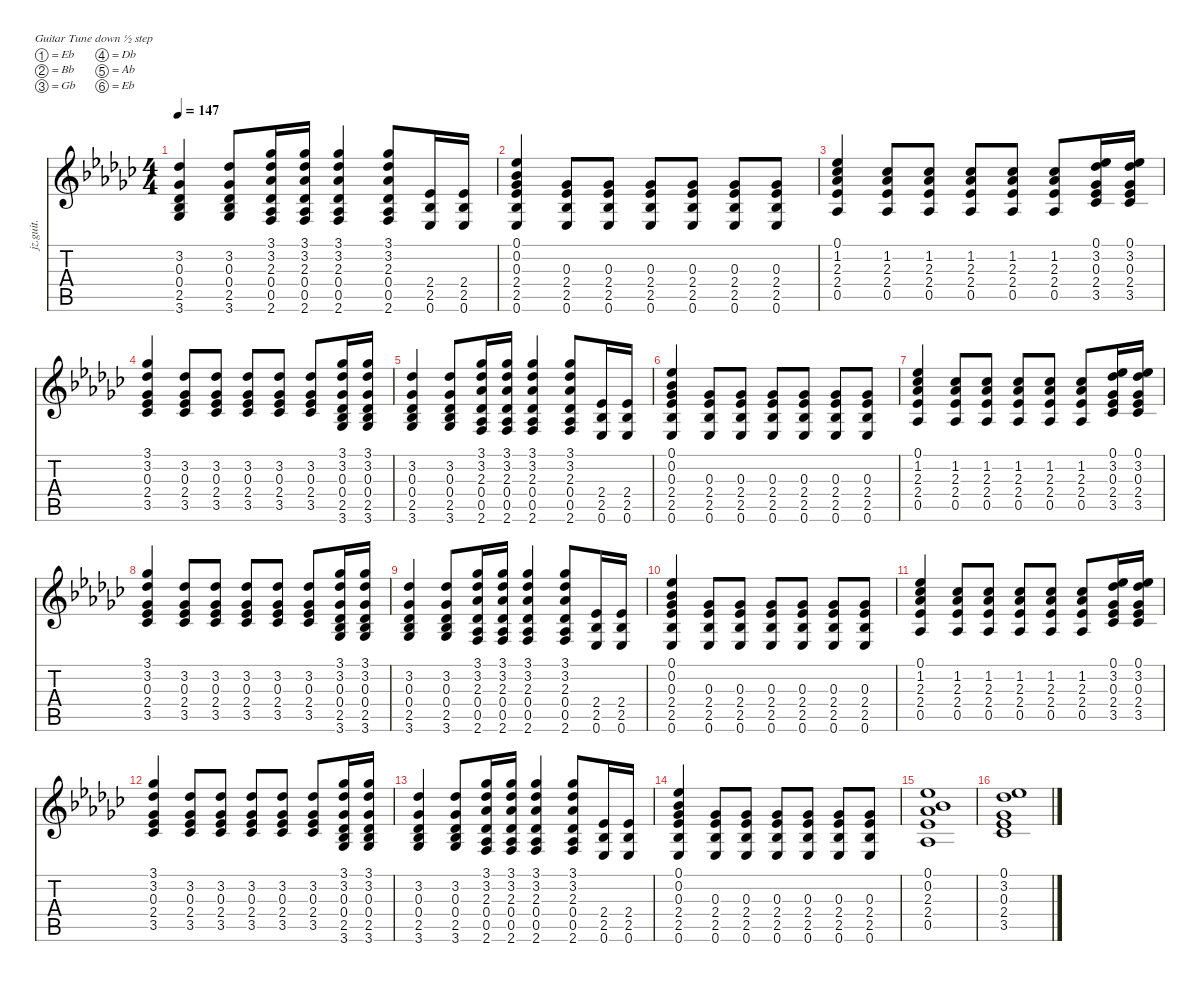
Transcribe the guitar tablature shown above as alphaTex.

\defaultSystemsLayout 8
\hideDynamics
\bracketExtendMode nobrackets
\otherSystemsTrackNameOrientation horizontal
\track ("Guitar (Billy)" "jz.guit.") {defaultSystemsLayout 4 instrument electricguitarjazz}
\staff {score tabs}
\tuning (Eb4 Bb3 Gb3 Db3 Ab2 Eb2)
\ts (4 4)
\tempo 147
\clef g2
\ks ebminor
(3.2{acc b} 0.3{acc b} 0.4{acc b} 2.5{acc b} 3.6{acc b}).4{dy f beam Up} (3.2{acc b} 0.3{acc b} 0.4{acc b} 2.5{acc b} 3.6{acc b}).8{beam Up} (3.1{acc b} 3.2{acc b} 2.3{acc b} 0.4{acc b} 0.5{acc b} 2.6{acc forcenatural}).16{beam Up} (3.1{acc b} 3.2{acc b} 2.3{acc b} 0.4{acc b} 0.5{acc b} 2.6{acc forcenatural}).16{beam Up} (3.1{acc b} 3.2{acc b} 2.3{acc b} 0.4{acc b} 0.5{acc b} 2.6{acc forcenatural}).4{beam Up} (3.1{acc b} 3.2{acc b} 2.3{acc b} 0.4{acc b} 0.5{acc b} 2.6{acc forcenatural}).8{beam Up} (2.4{acc b} 2.5{acc b} 0.6{acc b}).16{beam Up} (2.4{acc b} 2.5{acc b} 0.6{acc b}).16{beam Up} |
(0.1{acc b} 0.2{acc b} 0.3{acc b} 2.4{acc b} 2.5{acc b} 0.6{acc b}).4{beam Up} (0.3{acc b} 2.4{acc b} 2.5{acc b} 0.6{acc b}).8{beam Up} (0.3{acc b} 2.4{acc b} 2.5{acc b} 0.6{acc b}).8{beam Up} (0.3{acc b} 2.4{acc b} 2.5{acc b} 0.6{acc b}).8{beam Up} (0.3{acc b} 2.4{acc b} 2.5{acc b} 0.6{acc b}).8{beam Up} (0.3{acc b} 2.4{acc b} 2.5{acc b} 0.6{acc b}).8{beam Up} (0.3{acc b} 2.4{acc b} 2.5{acc b} 0.6{acc b}).8{beam Up} |
(0.1{acc b} 1.2{acc b} 2.3{acc b} 2.4{acc b} 0.5{acc b}).4{beam Up} (1.2{acc b} 2.3{acc b} 2.4{acc b} 0.5{acc b}).8{beam Up} (1.2{acc b} 2.3{acc b} 2.4{acc b} 0.5{acc b}).8{beam Up} (1.2{acc b} 2.3{acc b} 2.4{acc b} 0.5{acc b}).8{beam Up} (1.2{acc b} 2.3{acc b} 2.4{acc b} 0.5{acc b}).8{beam Up} (1.2{acc b} 2.3{acc b} 2.4{acc b} 0.5{acc b}).8{beam Up} (0.1{acc b} 3.2{acc b} 0.3{acc b} 2.4{acc b} 3.5{acc b}).16{beam Up} (0.1{acc b} 3.2{acc b} 0.3{acc b} 2.4{acc b} 3.5{acc b}).16{beam Up} |
(3.1{acc b} 3.2{acc b} 0.3{acc b} 2.4{acc b} 3.5{acc b}).4{beam Up} (3.2{acc b} 0.3{acc b} 2.4{acc b} 3.5{acc b}).8{beam Up} (3.2{acc b} 0.3{acc b} 2.4{acc b} 3.5{acc b}).8{beam Up} (3.2{acc b} 0.3{acc b} 2.4{acc b} 3.5{acc b}).8{beam Up} (3.2{acc b} 0.3{acc b} 2.4{acc b} 3.5{acc b}).8{beam Up} (3.2{acc b} 0.3{acc b} 2.4{acc b} 3.5{acc b}).8{beam Up} (3.1{acc b} 3.2{acc b} 0.3{acc b} 0.4{acc b} 2.5{acc b} 3.6{acc b}).16{beam Up} (3.1{acc b} 3.2{acc b} 0.3{acc b} 0.4{acc b} 2.5{acc b} 3.6{acc b}).16{beam Up} |
(3.2{acc b} 0.3{acc b} 0.4{acc b} 2.5{acc b} 3.6{acc b}).4{beam Up} (3.2{acc b} 0.3{acc b} 0.4{acc b} 2.5{acc b} 3.6{acc b}).8{beam Up} (3.1{acc b} 3.2{acc b} 2.3{acc b} 0.4{acc b} 0.5{acc b} 2.6{acc forcenatural}).16{beam Up} (3.1{acc b} 3.2{acc b} 2.3{acc b} 0.4{acc b} 0.5{acc b} 2.6{acc forcenatural}).16{beam Up} (3.1{acc b} 3.2{acc b} 2.3{acc b} 0.4{acc b} 0.5{acc b} 2.6{acc forcenatural}).4{beam Up} (3.1{acc b} 3.2{acc b} 2.3{acc b} 0.4{acc b} 0.5{acc b} 2.6{acc forcenatural}).8{beam Up} (2.4{acc b} 2.5{acc b} 0.6{acc b}).16{beam Up} (2.4{acc b} 2.5{acc b} 0.6{acc b}).16{beam Up} |
(0.1{acc b} 0.2{acc b} 0.3{acc b} 2.4{acc b} 2.5{acc b} 0.6{acc b}).4{beam Up} (0.3{acc b} 2.4{acc b} 2.5{acc b} 0.6{acc b}).8{beam Up} (0.3{acc b} 2.4{acc b} 2.5{acc b} 0.6{acc b}).8{beam Up} (0.3{acc b} 2.4{acc b} 2.5{acc b} 0.6{acc b}).8{beam Up} (0.3{acc b} 2.4{acc b} 2.5{acc b} 0.6{acc b}).8{beam Up} (0.3{acc b} 2.4{acc b} 2.5{acc b} 0.6{acc b}).8{beam Up} (0.3{acc b} 2.4{acc b} 2.5{acc b} 0.6{acc b}).8{beam Up} |
(0.1{acc b} 1.2{acc b} 2.3{acc b} 2.4{acc b} 0.5{acc b}).4{beam Up} (1.2{acc b} 2.3{acc b} 2.4{acc b} 0.5{acc b}).8{beam Up} (1.2{acc b} 2.3{acc b} 2.4{acc b} 0.5{acc b}).8{beam Up} (1.2{acc b} 2.3{acc b} 2.4{acc b} 0.5{acc b}).8{beam Up} (1.2{acc b} 2.3{acc b} 2.4{acc b} 0.5{acc b}).8{beam Up} (1.2{acc b} 2.3{acc b} 2.4{acc b} 0.5{acc b}).8{beam Up} (0.1{acc b} 3.2{acc b} 0.3{acc b} 2.4{acc b} 3.5{acc b}).16{beam Up} (0.1{acc b} 3.2{acc b} 0.3{acc b} 2.4{acc b} 3.5{acc b}).16{beam Up} |
(3.1{acc b} 3.2{acc b} 0.3{acc b} 2.4{acc b} 3.5{acc b}).4{beam Up} (3.2{acc b} 0.3{acc b} 2.4{acc b} 3.5{acc b}).8{beam Up} (3.2{acc b} 0.3{acc b} 2.4{acc b} 3.5{acc b}).8{beam Up} (3.2{acc b} 0.3{acc b} 2.4{acc b} 3.5{acc b}).8{beam Up} (3.2{acc b} 0.3{acc b} 2.4{acc b} 3.5{acc b}).8{beam Up} (3.2{acc b} 0.3{acc b} 2.4{acc b} 3.5{acc b}).8{beam Up} (3.1{acc b} 3.2{acc b} 0.3{acc b} 0.4{acc b} 2.5{acc b} 3.6{acc b}).16{beam Up} (3.1{acc b} 3.2{acc b} 0.3{acc b} 0.4{acc b} 2.5{acc b} 3.6{acc b}).16{beam Up} |
(3.2{acc b} 0.3{acc b} 0.4{acc b} 2.5{acc b} 3.6{acc b}).4{beam Up} (3.2{acc b} 0.3{acc b} 0.4{acc b} 2.5{acc b} 3.6{acc b}).8{beam Up} (3.1{acc b} 3.2{acc b} 2.3{acc b} 0.4{acc b} 0.5{acc b} 2.6{acc forcenatural}).16{beam Up} (3.1{acc b} 3.2{acc b} 2.3{acc b} 0.4{acc b} 0.5{acc b} 2.6{acc forcenatural}).16{beam Up} (3.1{acc b} 3.2{acc b} 2.3{acc b} 0.4{acc b} 0.5{acc b} 2.6{acc forcenatural}).4{beam Up} (3.1{acc b} 3.2{acc b} 2.3{acc b} 0.4{acc b} 0.5{acc b} 2.6{acc forcenatural}).8{beam Up} (2.4{acc b} 2.5{acc b} 0.6{acc b}).16{beam Up} (2.4{acc b} 2.5{acc b} 0.6{acc b}).16{beam Up} |
(0.1{acc b} 0.2{acc b} 0.3{acc b} 2.4{acc b} 2.5{acc b} 0.6{acc b}).4{beam Up} (0.3{acc b} 2.4{acc b} 2.5{acc b} 0.6{acc b}).8{beam Up} (0.3{acc b} 2.4{acc b} 2.5{acc b} 0.6{acc b}).8{beam Up} (0.3{acc b} 2.4{acc b} 2.5{acc b} 0.6{acc b}).8{beam Up} (0.3{acc b} 2.4{acc b} 2.5{acc b} 0.6{acc b}).8{beam Up} (0.3{acc b} 2.4{acc b} 2.5{acc b} 0.6{acc b}).8{beam Up} (0.3{acc b} 2.4{acc b} 2.5{acc b} 0.6{acc b}).8{beam Up} |
(0.1{acc b} 1.2{acc b} 2.3{acc b} 2.4{acc b} 0.5{acc b}).4{beam Up} (1.2{acc b} 2.3{acc b} 2.4{acc b} 0.5{acc b}).8{beam Up} (1.2{acc b} 2.3{acc b} 2.4{acc b} 0.5{acc b}).8{beam Up} (1.2{acc b} 2.3{acc b} 2.4{acc b} 0.5{acc b}).8{beam Up} (1.2{acc b} 2.3{acc b} 2.4{acc b} 0.5{acc b}).8{beam Up} (1.2{acc b} 2.3{acc b} 2.4{acc b} 0.5{acc b}).8{beam Up} (0.1{acc b} 3.2{acc b} 0.3{acc b} 2.4{acc b} 3.5{acc b}).16{beam Up} (0.1{acc b} 3.2{acc b} 0.3{acc b} 2.4{acc b} 3.5{acc b}).16{beam Up} |
(3.1{acc b} 3.2{acc b} 0.3{acc b} 2.4{acc b} 3.5{acc b}).4{beam Up} (3.2{acc b} 0.3{acc b} 2.4{acc b} 3.5{acc b}).8{beam Up} (3.2{acc b} 0.3{acc b} 2.4{acc b} 3.5{acc b}).8{beam Up} (3.2{acc b} 0.3{acc b} 2.4{acc b} 3.5{acc b}).8{beam Up} (3.2{acc b} 0.3{acc b} 2.4{acc b} 3.5{acc b}).8{beam Up} (3.2{acc b} 0.3{acc b} 2.4{acc b} 3.5{acc b}).8{beam Up} (3.1{acc b} 3.2{acc b} 0.3{acc b} 0.4{acc b} 2.5{acc b} 3.6{acc b}).16{beam Up} (3.1{acc b} 3.2{acc b} 0.3{acc b} 0.4{acc b} 2.5{acc b} 3.6{acc b}).16{beam Up} |
(3.2{acc b} 0.3{acc b} 0.4{acc b} 2.5{acc b} 3.6{acc b}).4{beam Up} (3.2{acc b} 0.3{acc b} 0.4{acc b} 2.5{acc b} 3.6{acc b}).8{beam Up} (3.1{acc b} 3.2{acc b} 2.3{acc b} 0.4{acc b} 0.5{acc b} 2.6{acc forcenatural}).16{beam Up} (3.1{acc b} 3.2{acc b} 2.3{acc b} 0.4{acc b} 0.5{acc b} 2.6{acc forcenatural}).16{beam Up} (3.1{acc b} 3.2{acc b} 2.3{acc b} 0.4{acc b} 0.5{acc b} 2.6{acc forcenatural}).4{beam Up} (3.1{acc b} 3.2{acc b} 2.3{acc b} 0.4{acc b} 0.5{acc b} 2.6{acc forcenatural}).8{beam Up} (2.4{acc b} 2.5{acc b} 0.6{acc b}).16{beam Up} (2.4{acc b} 2.5{acc b} 0.6{acc b}).16{beam Up} |
(0.1{acc b} 0.2{acc b} 0.3{acc b} 2.4{acc b} 2.5{acc b} 0.6{acc b}).4{beam Up} (0.3{acc b} 2.4{acc b} 2.5{acc b} 0.6{acc b}).8{beam Up} (0.3{acc b} 2.4{acc b} 2.5{acc b} 0.6{acc b}).8{beam Up} (0.3{acc b} 2.4{acc b} 2.5{acc b} 0.6{acc b}).8{beam Up} (0.3{acc b} 2.4{acc b} 2.5{acc b} 0.6{acc b}).8{beam Up} (0.3{acc b} 2.4{acc b} 2.5{acc b} 0.6{acc b}).8{beam Up} (0.3{acc b} 2.4{acc b} 2.5{acc b} 0.6{acc b}).8{beam Up} |
(0.1{acc b} 0.2{acc b} 2.3{acc b} 2.4{acc b} 0.5{acc b}).1{beam Up} |
(0.1{acc b} 3.2{acc b} 0.3{acc b} 2.4{acc b} 3.5{acc b}).1{beam Up}
